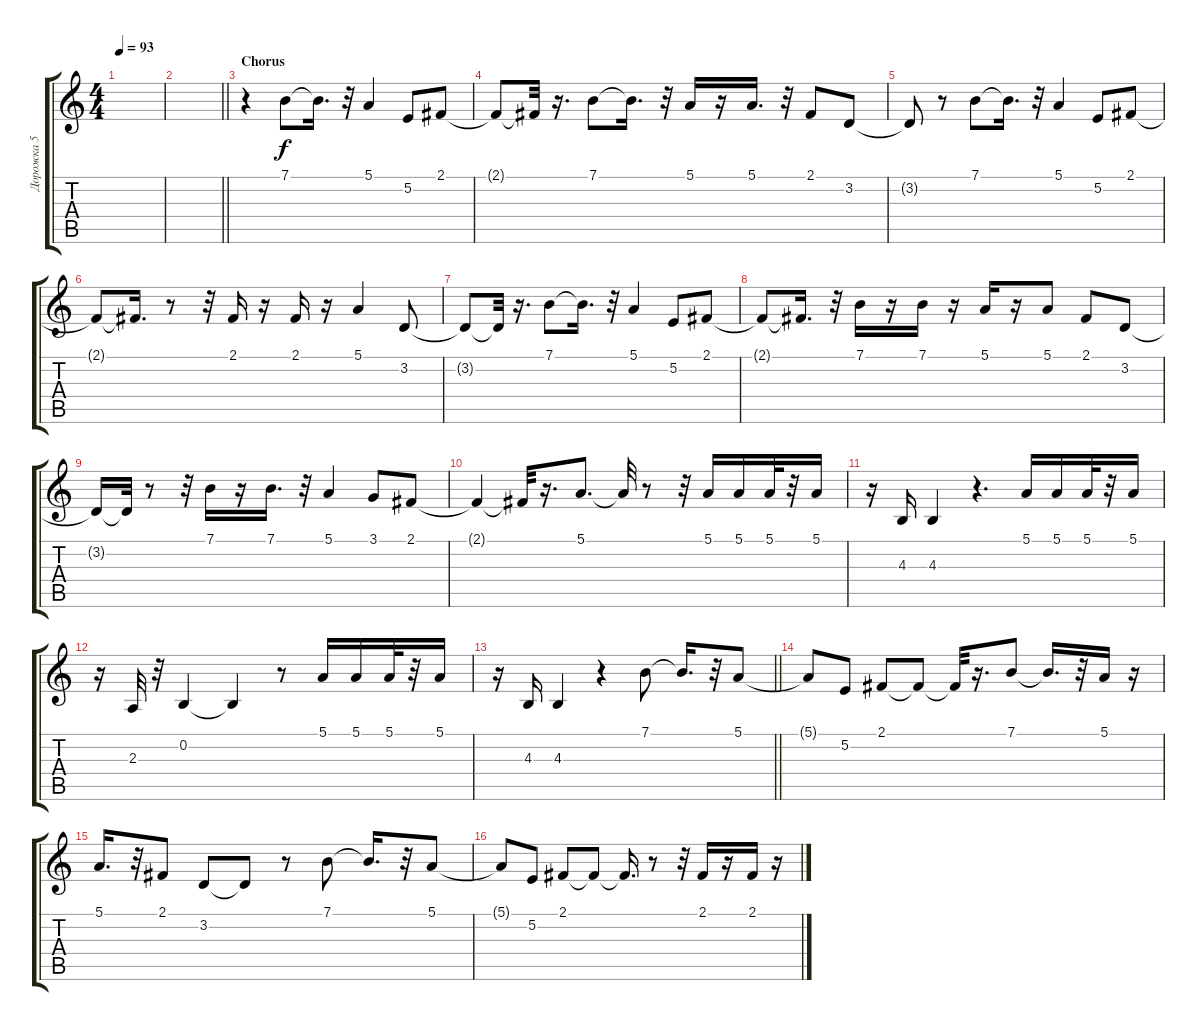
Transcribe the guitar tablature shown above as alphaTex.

\track ("Дорожка 5" "Дорожка 5") {instrument clarinet}
\staff {score tabs}
\tuning (E4 B3 G3 D3 A2 E2) {hide}
\ts (4 4)
\tempo 93
\clef g2
\ks c
|
\barLineRight lightlight
|
\section ("" "Chorus")
r.4 7.1.8 7.1{t}.16{d} r.32 5.1.4 5.2.8 2.1.8 |
2.1{t}.8 2.1{t}.32 r.16{d} 7.1.8 7.1{t}.16{d} r.32 5.1.16 r.16 5.1.16{d} r.32 2.1.8 3.2.8 |
3.2{t}.8 r.8 7.1.8 7.1{t}.16{d} r.32 5.1.4 5.2.8 2.1.8 |
2.1{t}.8 2.1{t}.16{d} r.8 r.32 2.1.16 r.16 2.1.16 r.16 5.1.4 3.2.8 |
3.2{t}.8 3.2{t}.32 r.16{d} 7.1.8 7.1{t}.16{d} r.32 5.1.4 5.2.8 2.1.8 |
2.1{t}.8 2.1{t}.16{d} r.32 7.1.16 r.16 7.1.16 r.16 5.1.16 r.16 5.1.8 2.1.8 3.2.8 |
3.2{t}.16 3.2{t}.32 r.8 r.32 7.1.16 r.16 7.1.16{d} r.32 5.1.4 3.1.8 2.1.8 |
2.1{t}.4 2.1{t}.32 r.16{d} 5.1.8{d} 5.1{t}.32 r.8 r.32 5.1.16 5.1.16 5.1.32 r.32 5.1.16 |
r.16 4.3.16 4.3.4 r.4{d} 5.1.16 5.1.16 5.1.32 r.32 5.1.16 |
r.16 2.3.32 r.32 0.2.4 0.2{t}.4 r.8 5.1.16 5.1.16 5.1.32 r.32 5.1.16 |
\barLineRight lightlight
r.16 4.3.16 4.3.4 r.4 7.1.8 7.1{t}.16{d} r.32 5.1.8 |
5.1{t}.8 5.2.8 2.1.8 2.1{t}.8 2.1{t}.32 r.16{d} 7.1.8 7.1{t}.16{d} r.32 5.1.16 r.16 |
5.1.16{d} r.32 2.1.8 3.2.8 3.2{t}.8 r.8 7.1.8 7.1{t}.16{d} r.32 5.1.8 |
5.1{t}.8 5.2.8 2.1.8 2.1{t}.8 2.1{t}.16{d} r.8 r.32 2.1.16 r.16 2.1.16 r.16
